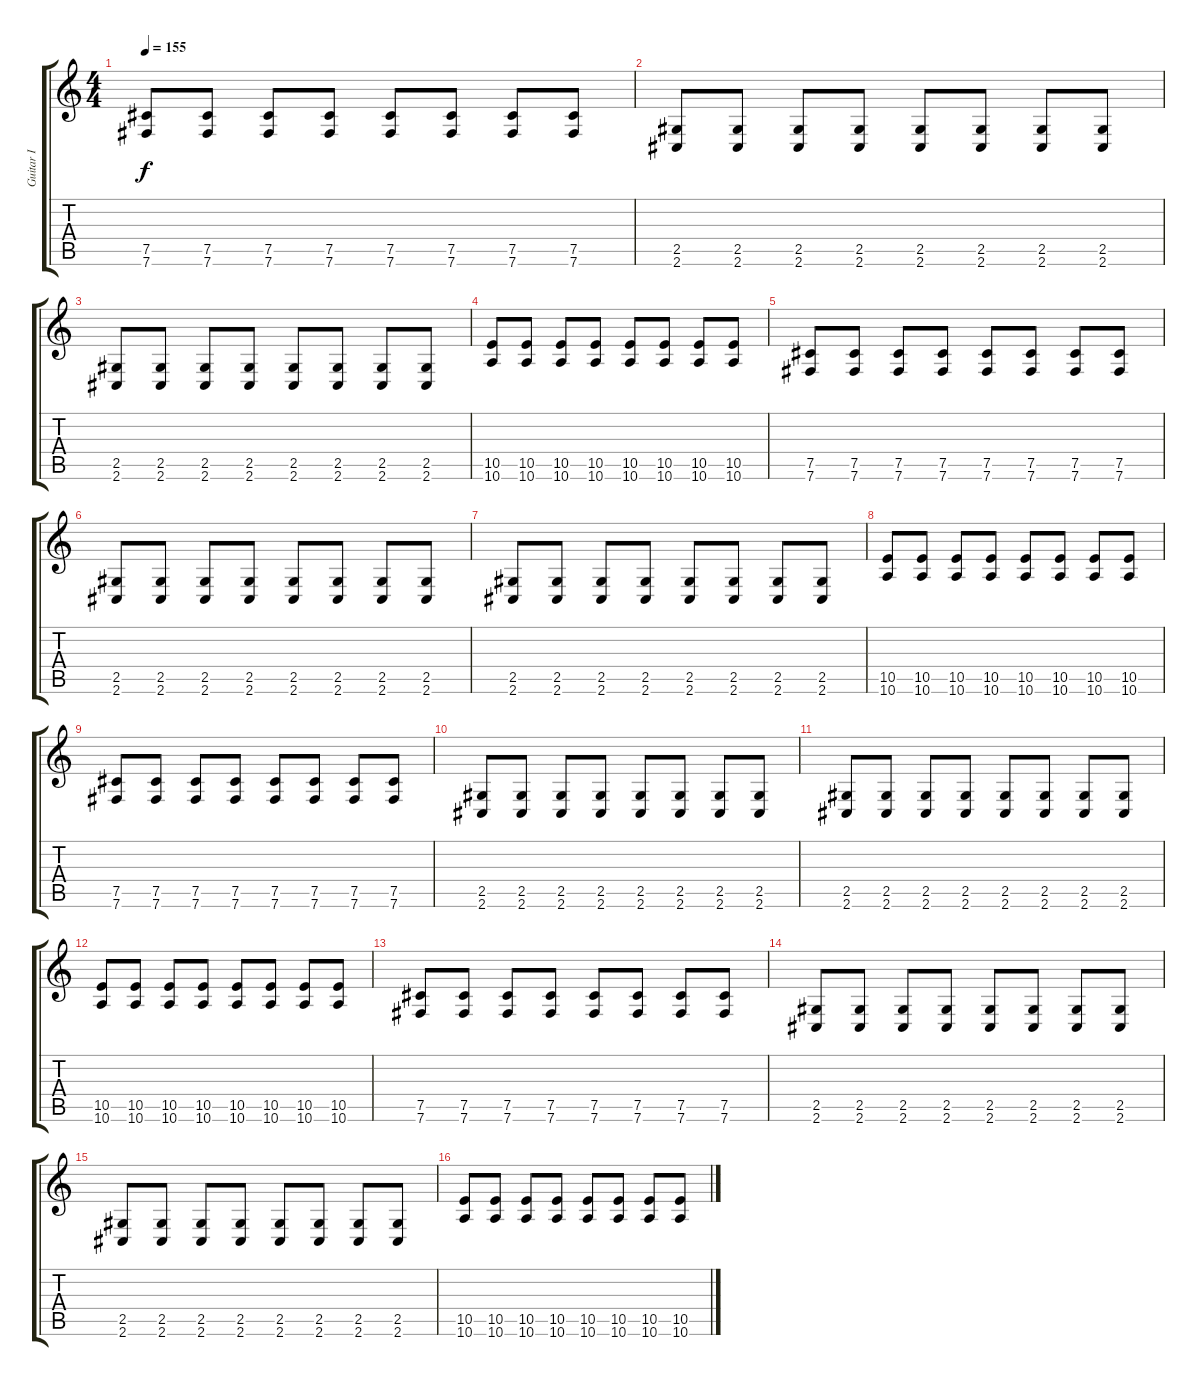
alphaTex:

\track ("Guitar I" "Guitar I") {instrument distortionguitar}
\staff {score tabs}
\tuning (Db4 Ab4 E3 B2 Gb2 B1) {hide}
\ts (4 4)
\tempo 155
\clef g2
\ks c
(7.5 7.6).8{dy f} (7.5 7.6).8 (7.5 7.6).8 (7.5 7.6).8 (7.5 7.6).8 (7.5 7.6).8 (7.5 7.6).8 (7.5 7.6).8 |
(2.5 2.6).8 (2.5 2.6).8 (2.5 2.6).8 (2.5 2.6).8 (2.5 2.6).8 (2.5 2.6).8 (2.5 2.6).8 (2.5 2.6).8 |
(2.5 2.6).8 (2.5 2.6).8 (2.5 2.6).8 (2.5 2.6).8 (2.5 2.6).8 (2.5 2.6).8 (2.5 2.6).8 (2.5 2.6).8 |
(10.5 10.6).8 (10.5 10.6).8 (10.5 10.6).8 (10.5 10.6).8 (10.5 10.6).8 (10.5 10.6).8 (10.5 10.6).8 (10.5 10.6).8 |
(7.5 7.6).8 (7.5 7.6).8 (7.5 7.6).8 (7.5 7.6).8 (7.5 7.6).8 (7.5 7.6).8 (7.5 7.6).8 (7.5 7.6).8 |
(2.5 2.6).8 (2.5 2.6).8 (2.5 2.6).8 (2.5 2.6).8 (2.5 2.6).8 (2.5 2.6).8 (2.5 2.6).8 (2.5 2.6).8 |
(2.5 2.6).8 (2.5 2.6).8 (2.5 2.6).8 (2.5 2.6).8 (2.5 2.6).8 (2.5 2.6).8 (2.5 2.6).8 (2.5 2.6).8 |
(10.5 10.6).8 (10.5 10.6).8 (10.5 10.6).8 (10.5 10.6).8 (10.5 10.6).8 (10.5 10.6).8 (10.5 10.6).8 (10.5 10.6).8 |
(7.5 7.6).8 (7.5 7.6).8 (7.5 7.6).8 (7.5 7.6).8 (7.5 7.6).8 (7.5 7.6).8 (7.5 7.6).8 (7.5 7.6).8 |
(2.5 2.6).8 (2.5 2.6).8 (2.5 2.6).8 (2.5 2.6).8 (2.5 2.6).8 (2.5 2.6).8 (2.5 2.6).8 (2.5 2.6).8 |
(2.5 2.6).8 (2.5 2.6).8 (2.5 2.6).8 (2.5 2.6).8 (2.5 2.6).8 (2.5 2.6).8 (2.5 2.6).8 (2.5 2.6).8 |
(10.5 10.6).8 (10.5 10.6).8 (10.5 10.6).8 (10.5 10.6).8 (10.5 10.6).8 (10.5 10.6).8 (10.5 10.6).8 (10.5 10.6).8 |
(7.5 7.6).8 (7.5 7.6).8 (7.5 7.6).8 (7.5 7.6).8 (7.5 7.6).8 (7.5 7.6).8 (7.5 7.6).8 (7.5 7.6).8 |
(2.5 2.6).8 (2.5 2.6).8 (2.5 2.6).8 (2.5 2.6).8 (2.5 2.6).8 (2.5 2.6).8 (2.5 2.6).8 (2.5 2.6).8 |
(2.5 2.6).8 (2.5 2.6).8 (2.5 2.6).8 (2.5 2.6).8 (2.5 2.6).8 (2.5 2.6).8 (2.5 2.6).8 (2.5 2.6).8 |
(10.5 10.6).8 (10.5 10.6).8 (10.5 10.6).8 (10.5 10.6).8 (10.5 10.6).8 (10.5 10.6).8 (10.5 10.6).8 (10.5 10.6).8
